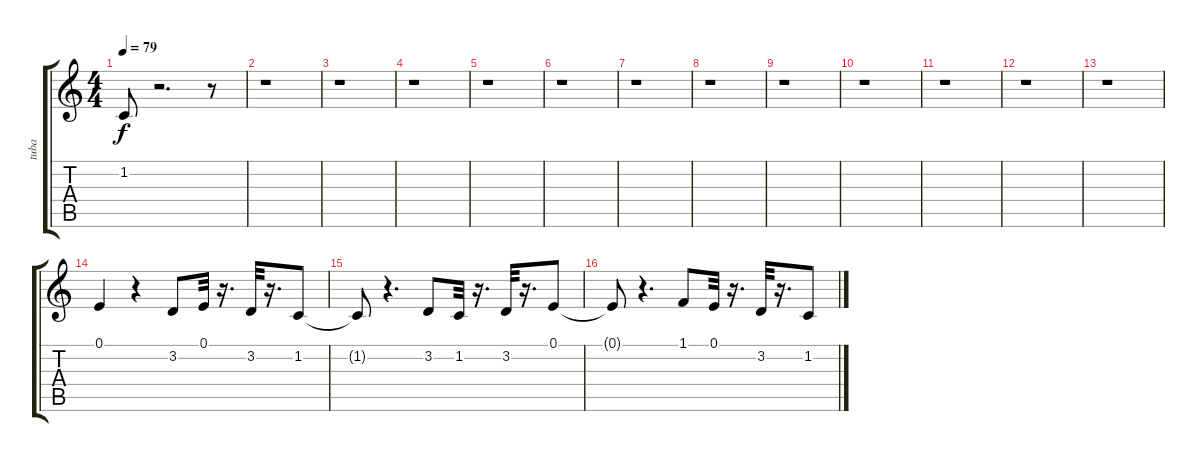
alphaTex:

\track ("tuba" "tuba") {instrument tuba}
\staff {score tabs}
\tuning (E4 B3 G3 D3 A2 E2) {hide}
\ts (4 4)
\tempo 79
\clef g2
\ks c
1.2{t}.8{dy f} r.2{d} r.8 |
r.1 |
r.1 |
r.1 |
r.1 |
r.1 |
r.1 |
r.1 |
r.1 |
r.1 |
r.1 |
r.1 |
r.1 |
0.1.4 r.4 3.2.8 0.1.32 r.16{d} 3.2.32 r.16{d} 1.2.8 |
1.2{t}.8 r.4{d} 3.2.8 1.2.32 r.16{d} 3.2.32 r.16{d} 0.1.8 |
0.1{t}.8 r.4{d} 1.1.8 0.1.32 r.16{d} 3.2.32 r.16{d} 1.2.8
